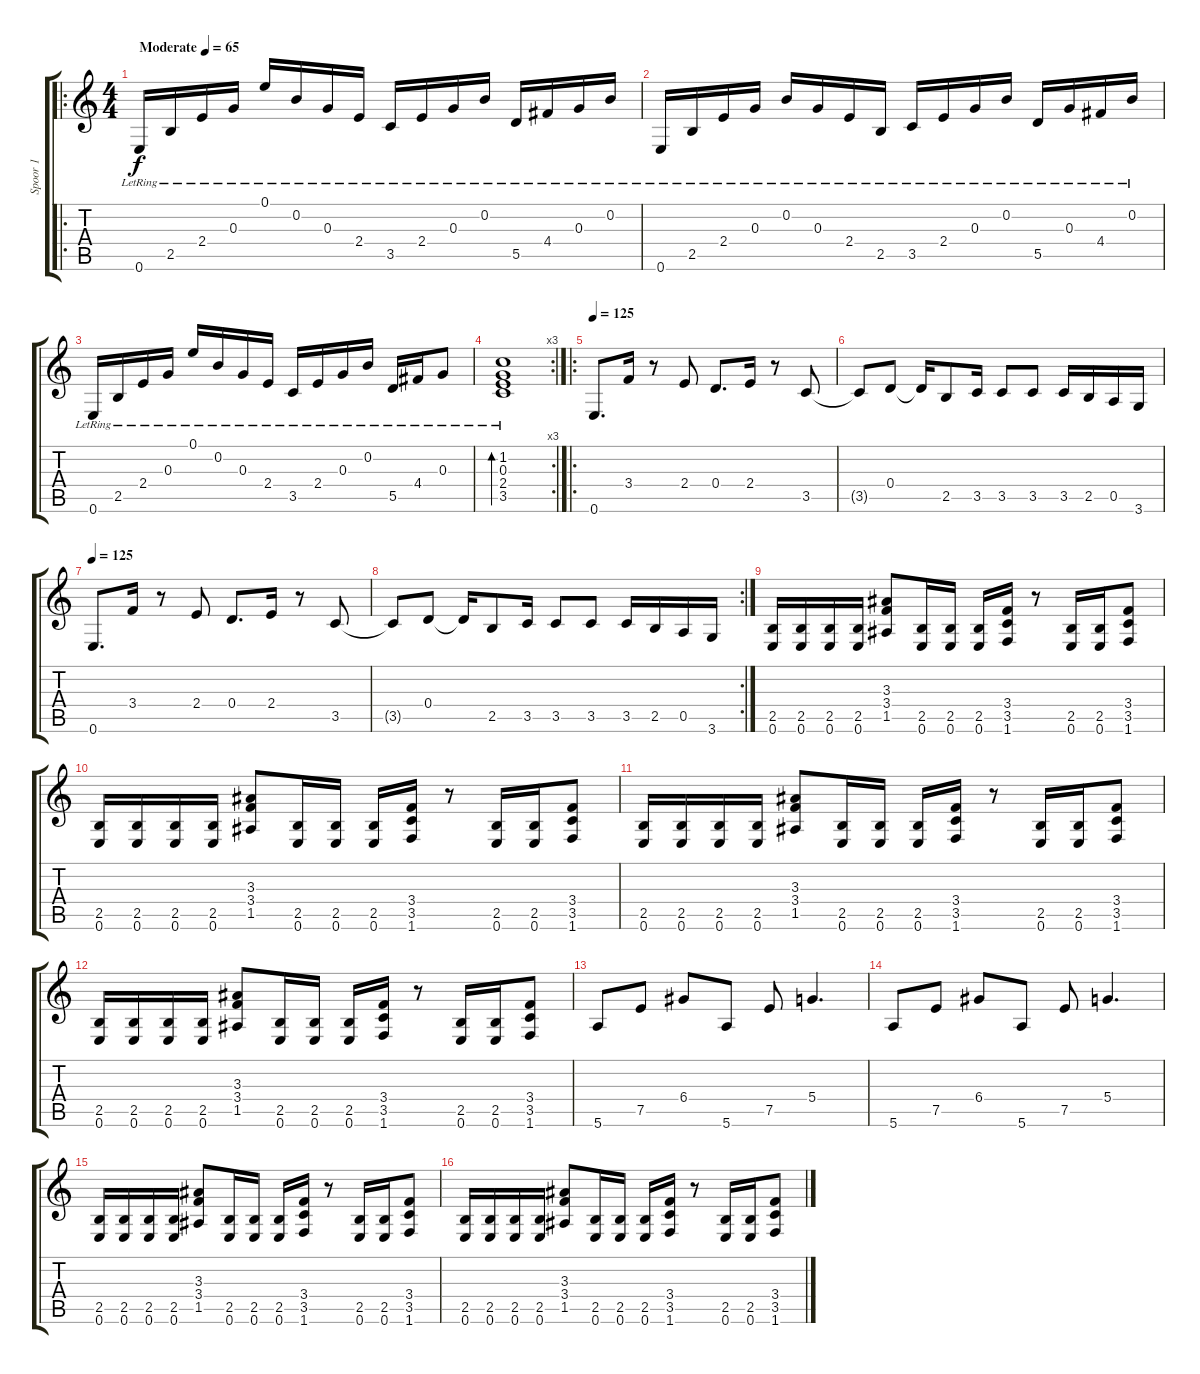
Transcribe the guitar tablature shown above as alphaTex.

\track ("Spoor 1" "Spoor 1") {instrument acousticguitarsteel}
\staff {score tabs}
\tuning (E4 B3 G3 D3 A2 E2) {hide}
\ro
\ts (4 4)
\tempo (65 "Moderate")
\clef g2
\ks c
0.6{lr}.16{dy f instrument acousticguitarsteel} 2.5{lr}.16 2.4{lr}.16 0.3{lr}.16 0.1{lr}.16 0.2{lr}.16 0.3{lr}.16 2.4{lr}.16 3.5{lr}.16 2.4{lr}.16 0.3{lr}.16 0.2{lr}.16 5.5{lr}.16 4.4{lr}.16 0.3{lr}.16 0.2{lr}.16 |
0.6{lr}.16 2.5{lr}.16 2.4{lr}.16 0.3{lr}.16 0.2{lr}.16 0.3{lr}.16 2.4{lr}.16 2.5{lr}.16 3.5{lr}.16 2.4{lr}.16 0.3{lr}.16 0.2{lr}.16 5.5{lr}.16 0.3{lr}.16 4.4{lr}.16 0.2{lr}.16 |
0.6{lr}.16 2.5{lr}.16 2.4{lr}.16 0.3{lr}.16 0.1{lr}.16 0.2{lr}.16 0.3{lr}.16 2.4{lr}.16 3.5{lr}.16 2.4{lr}.16 0.3{lr}.16 0.2{lr}.16 5.5{lr}.16 4.4{lr}.16 0.3{lr}.8 |
\rc 3
(1.2{lr} 0.3{lr} 2.4{lr} 3.5{lr}).1{bd 240} |
\ro
\tempo 125
0.6.8{d instrument distortionguitar} 3.4.16 r.8 2.4.8 0.4.8{d} 2.4.16 r.8 3.5.8 |
3.5{t}.8 0.4.8 0.4{t}.16 2.5.8 3.5.16 3.5.8 3.5.8 3.5.16 2.5.16 0.5.16 3.6.16 |
\tempo 125
0.6.8{d instrument distortionguitar} 3.4.16 r.8 2.4.8 0.4.8{d} 2.4.16 r.8 3.5.8 |
\rc 2
3.5{t}.8 0.4.8 0.4{t}.16 2.5.8 3.5.16 3.5.8 3.5.8 3.5.16 2.5.16 0.5.16 3.6.16 |
(2.5 0.6).16 (2.5 0.6).16 (2.5 0.6).16 (2.5 0.6).16 (3.3 3.4 1.5).8 (2.5 0.6).16 (2.5 0.6).16 (2.5 0.6).16 (3.4 3.5 1.6).16 r.8 (2.5 0.6).16 (2.5 0.6).16 (3.4 3.5 1.6).8 |
(2.5 0.6).16 (2.5 0.6).16 (2.5 0.6).16 (2.5 0.6).16 (3.3 3.4 1.5).8 (2.5 0.6).16 (2.5 0.6).16 (2.5 0.6).16 (3.4 3.5 1.6).16 r.8 (2.5 0.6).16 (2.5 0.6).16 (3.4 3.5 1.6).8 |
(2.5 0.6).16 (2.5 0.6).16 (2.5 0.6).16 (2.5 0.6).16 (3.3 3.4 1.5).8 (2.5 0.6).16 (2.5 0.6).16 (2.5 0.6).16 (3.4 3.5 1.6).16 r.8 (2.5 0.6).16 (2.5 0.6).16 (3.4 3.5 1.6).8 |
(2.5 0.6).16 (2.5 0.6).16 (2.5 0.6).16 (2.5 0.6).16 (3.3 3.4 1.5).8 (2.5 0.6).16 (2.5 0.6).16 (2.5 0.6).16 (3.4 3.5 1.6).16 r.8 (2.5 0.6).16 (2.5 0.6).16 (3.4 3.5 1.6).8 |
5.6.8 7.5.8 6.4.8 5.6.8 7.5.8 5.4.4{d} |
5.6.8 7.5.8 6.4.8 5.6.8 7.5.8 5.4.4{d} |
(2.5 0.6).16 (2.5 0.6).16 (2.5 0.6).16 (2.5 0.6).16 (3.3 3.4 1.5).8 (2.5 0.6).16 (2.5 0.6).16 (2.5 0.6).16 (3.4 3.5 1.6).16 r.8 (2.5 0.6).16 (2.5 0.6).16 (3.4 3.5 1.6).8 |
(2.5 0.6).16 (2.5 0.6).16 (2.5 0.6).16 (2.5 0.6).16 (3.3 3.4 1.5).8 (2.5 0.6).16 (2.5 0.6).16 (2.5 0.6).16 (3.4 3.5 1.6).16 r.8 (2.5 0.6).16 (2.5 0.6).16 (3.4 3.5 1.6).8
